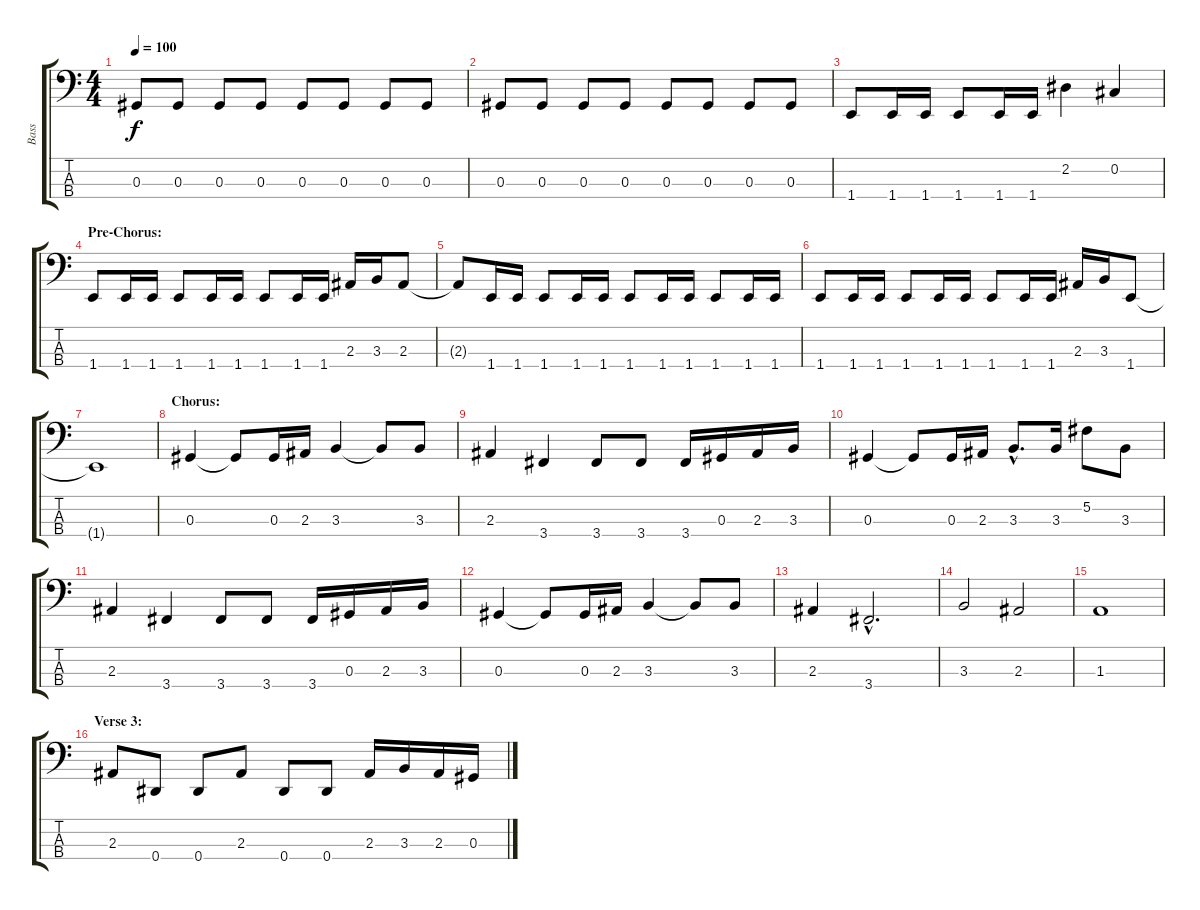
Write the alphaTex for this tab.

\track ("Bass" "Bass") {instrument slapbass2}
\staff {score tabs}
\tuning (Gb2 Db2 Ab1 Eb1) {hide}
\ts (4 4)
\tempo 100
\clef f4
\ks c
0.3.8{dy f} 0.3.8 0.3.8 0.3.8 0.3.8 0.3.8 0.3.8 0.3.8 |
0.3.8 0.3.8 0.3.8 0.3.8 0.3.8 0.3.8 0.3.8 0.3.8 |
1.4.8 1.4.16 1.4.16 1.4.8 1.4.16 1.4.16 2.2.4 0.2.4 |
\section ("" "Pre-Chorus:")
1.4.8 1.4.16 1.4.16 1.4.8 1.4.16 1.4.16 1.4.8 1.4.16 1.4.16 2.3.16 3.3.16 2.3.8 |
2.3{t}.8 1.4.16 1.4.16 1.4.8 1.4.16 1.4.16 1.4.8 1.4.16 1.4.16 1.4.8 1.4.16 1.4.16 |
1.4.8 1.4.16 1.4.16 1.4.8 1.4.16 1.4.16 1.4.8 1.4.16 1.4.16 2.3.16 3.3.16 1.4.8 |
1.4{t}.1 |
\section ("" "Chorus:")
0.3.4 0.3{t}.8 0.3.16 2.3.16 3.3.4 3.3{t}.8 3.3.8 |
2.3.4 3.4.4 3.4.8 3.4.8 3.4.16 0.3.16 2.3.16 3.3.16 |
0.3.4 0.3{t}.8 0.3.16 2.3.16 3.3{hac}.8{d} 3.3.16 5.2.8 3.3.8 |
2.3.4 3.4.4 3.4.8 3.4.8 3.4.16 0.3.16 2.3.16 3.3.16 |
0.3.4 0.3{t}.8 0.3.16 2.3.16 3.3.4 3.3{t}.8 3.3.8 |
2.3.4 3.4{hac}.2{d} |
3.3.2 2.3.2 |
1.3.1 |
\section ("" "Verse 3:")
2.3.8 0.4.8 0.4.8 2.3.8 0.4.8 0.4.8 2.3.16 3.3.16 2.3.16 0.3.16
